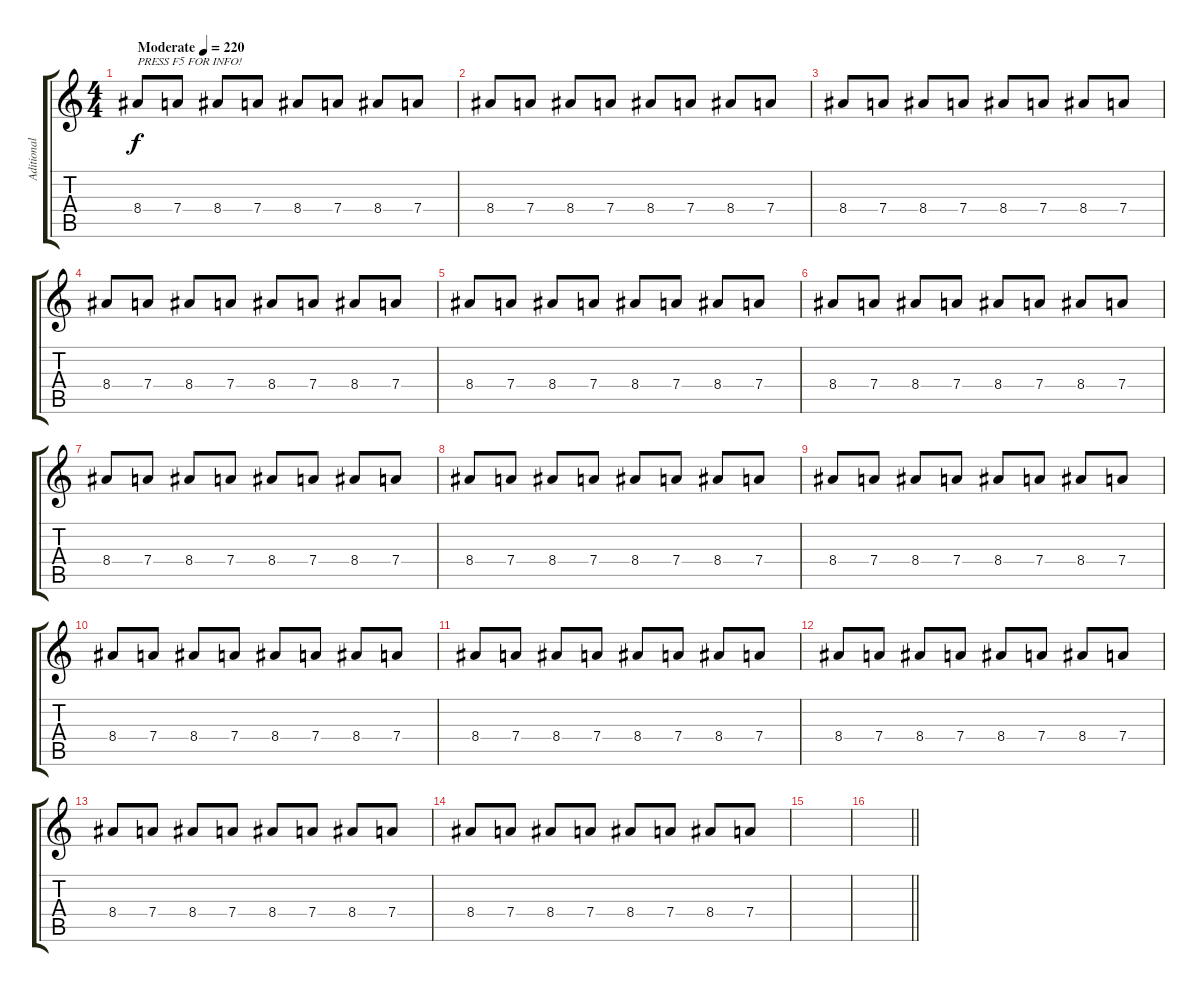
\track ("Aditional Guitar" "Aditional ") {instrument distortionguitar}
\staff {score tabs}
\tuning (E4 B3 G3 D3 A2 D2) {hide}
\ts (4 4)
\tempo (220 "Moderate")
\clef g2
\ks c
8.4.8{txt "PRESS F5 FOR INFO!" dy f volume 11 instrument acousticguitarnylon} 7.4.8 8.4.8 7.4.8 8.4.8 7.4.8 8.4.8 7.4.8 |
8.4.8 7.4.8 8.4.8 7.4.8 8.4.8 7.4.8 8.4.8 7.4.8 |
8.4.8 7.4.8 8.4.8 7.4.8 8.4.8 7.4.8 8.4.8 7.4.8 |
8.4.8 7.4.8 8.4.8 7.4.8 8.4.8 7.4.8 8.4.8 7.4.8 |
8.4.8 7.4.8 8.4.8 7.4.8 8.4.8 7.4.8 8.4.8 7.4.8 |
8.4.8 7.4.8 8.4.8 7.4.8 8.4.8 7.4.8 8.4.8 7.4.8 |
8.4.8 7.4.8 8.4.8 7.4.8 8.4.8 7.4.8 8.4.8 7.4.8 |
8.4.8 7.4.8 8.4.8 7.4.8 8.4.8 7.4.8 8.4.8 7.4.8 |
8.4.8 7.4.8 8.4.8 7.4.8 8.4.8 7.4.8 8.4.8 7.4.8 |
8.4.8 7.4.8 8.4.8 7.4.8 8.4.8 7.4.8 8.4.8 7.4.8 |
8.4.8 7.4.8 8.4.8 7.4.8 8.4.8 7.4.8 8.4.8 7.4.8 |
8.4.8 7.4.8 8.4.8 7.4.8 8.4.8 7.4.8 8.4.8 7.4.8 |
8.4.8{volume 0} 7.4.8 8.4.8 7.4.8 8.4.8 7.4.8 8.4.8 7.4.8 |
8.4.8 7.4.8 8.4.8 7.4.8 8.4.8 7.4.8 8.4.8 7.4.8 |
|
\barLineRight lightlight
